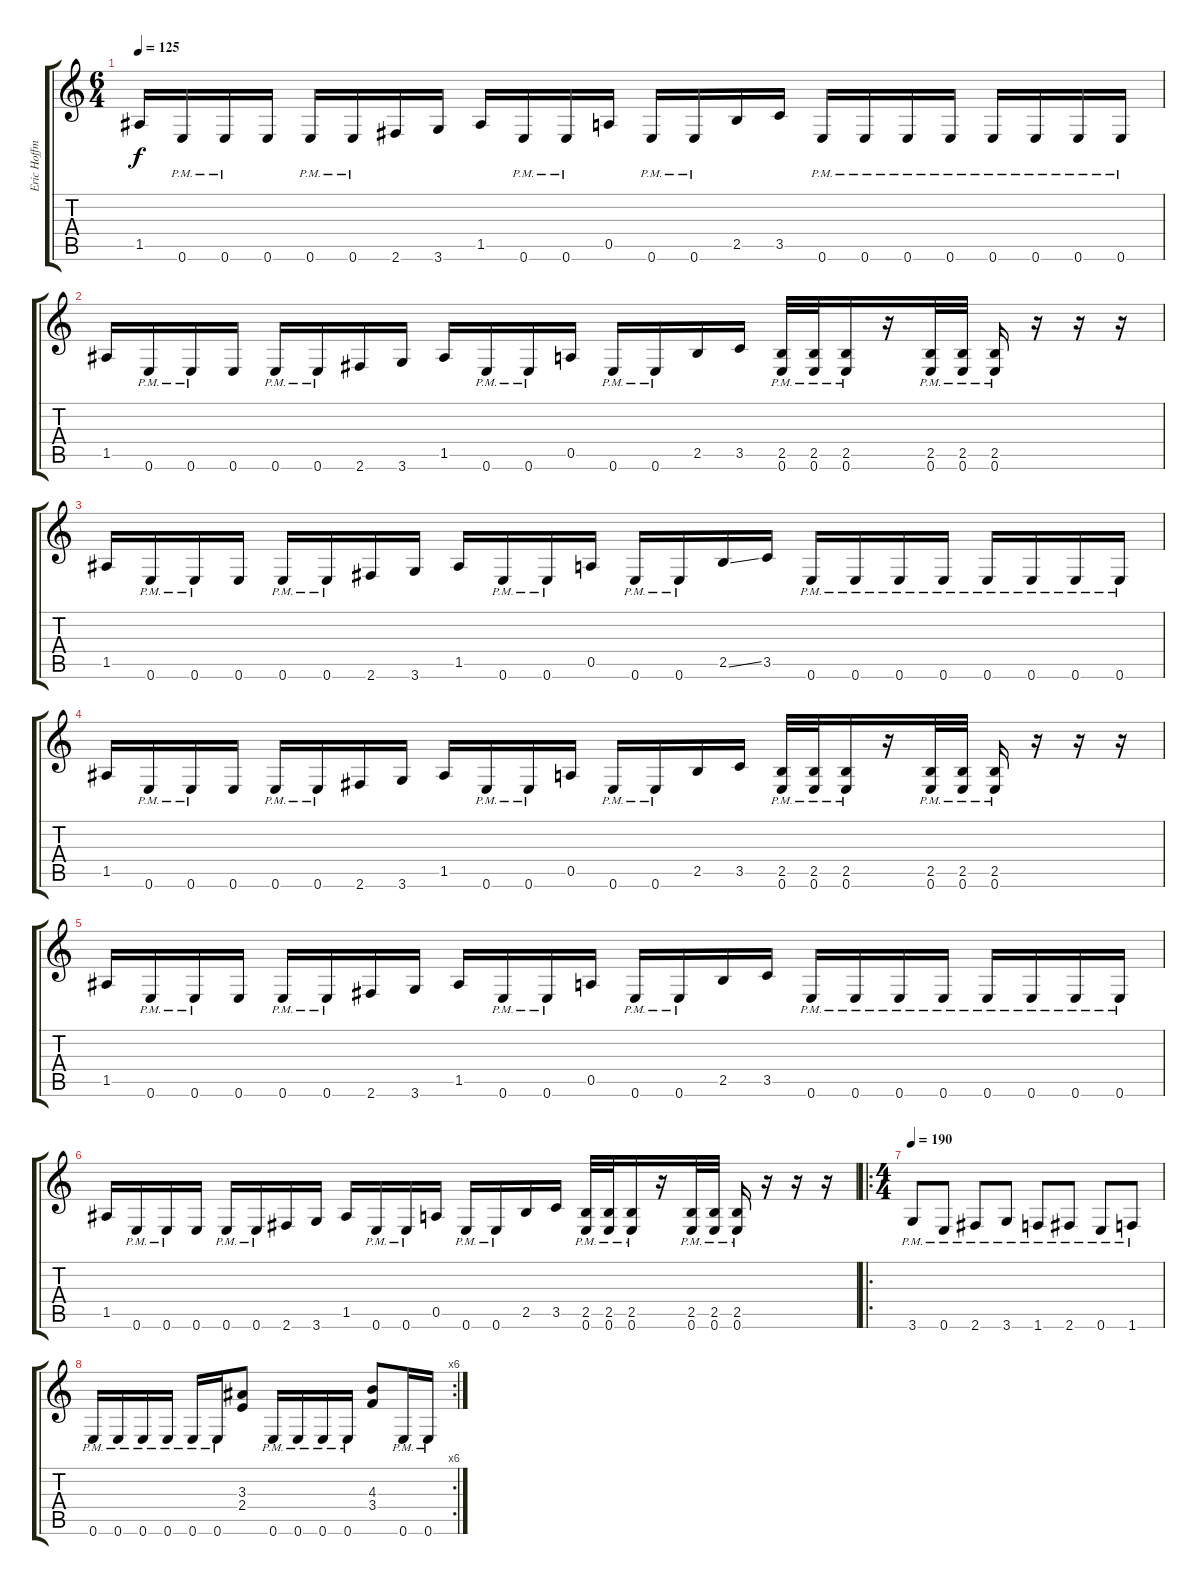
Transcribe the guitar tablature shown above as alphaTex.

\track ("Eric Hoffman" "Eric Hoffm") {instrument distortionguitar}
\staff {score tabs}
\tuning (E4 B3 G3 D3 A2 E2) {hide}
\ts (6 4)
\tempo 125
\clef g2
\ks c
1.5.16{dy f} 0.6{pm}.16 0.6{pm}.16 0.6.16 0.6{pm}.16 0.6{pm}.16 2.6.16 3.6.16 1.5.16 0.6{pm}.16 0.6{pm}.16 0.5.16 0.6{pm}.16 0.6{pm}.16 2.5.16 3.5.16 0.6{pm}.16 0.6{pm}.16 0.6{pm}.16 0.6{pm}.16 0.6{pm}.16 0.6{pm}.16 0.6{pm}.16 0.6{pm}.16 |
1.5.16 0.6{pm}.16 0.6{pm}.16 0.6.16 0.6{pm}.16 0.6{pm}.16 2.6.16 3.6.16 1.5.16 0.6{pm}.16 0.6{pm}.16 0.5.16 0.6{pm}.16 0.6{pm}.16 2.5.16 3.5.16 (2.5{pm} 0.6{pm}).32 (2.5{pm} 0.6{pm}).32 (2.5{pm} 0.6{pm}).16 r.16 (2.5{pm} 0.6{pm}).32 (2.5{pm} 0.6{pm}).32 (2.5{pm} 0.6{pm}).16 r.16 r.16 r.16 |
1.5.16 0.6{pm}.16 0.6{pm}.16 0.6.16 0.6{pm}.16 0.6{pm}.16 2.6.16 3.6.16 1.5.16 0.6{pm}.16 0.6{pm}.16 0.5.16 0.6{pm}.16 0.6{pm}.16 2.5{ss}.16 3.5.16 0.6{pm}.16 0.6{pm}.16 0.6{pm}.16 0.6{pm}.16 0.6{pm}.16 0.6{pm}.16 0.6{pm}.16 0.6{pm}.16 |
1.5.16 0.6{pm}.16 0.6{pm}.16 0.6.16 0.6{pm}.16 0.6{pm}.16 2.6.16 3.6.16 1.5.16 0.6{pm}.16 0.6{pm}.16 0.5.16 0.6{pm}.16 0.6{pm}.16 2.5.16 3.5.16 (2.5{pm} 0.6{pm}).32 (2.5{pm} 0.6{pm}).32 (2.5{pm} 0.6{pm}).16 r.16 (2.5{pm} 0.6{pm}).32 (2.5{pm} 0.6{pm}).32 (2.5{pm} 0.6{pm}).16 r.16 r.16 r.16 |
1.5.16 0.6{pm}.16 0.6{pm}.16 0.6.16 0.6{pm}.16 0.6{pm}.16 2.6.16 3.6.16 1.5.16 0.6{pm}.16 0.6{pm}.16 0.5.16 0.6{pm}.16 0.6{pm}.16 2.5.16 3.5.16 0.6{pm}.16 0.6{pm}.16 0.6{pm}.16 0.6{pm}.16 0.6{pm}.16 0.6{pm}.16 0.6{pm}.16 0.6{pm}.16 |
1.5.16 0.6{pm}.16 0.6{pm}.16 0.6.16 0.6{pm}.16 0.6{pm}.16 2.6.16 3.6.16 1.5.16 0.6{pm}.16 0.6{pm}.16 0.5.16 0.6{pm}.16 0.6{pm}.16 2.5.16 3.5.16 (2.5{pm} 0.6{pm}).32 (2.5{pm} 0.6{pm}).32 (2.5{pm} 0.6{pm}).16 r.16 (2.5{pm} 0.6{pm}).32 (2.5{pm} 0.6{pm}).32 (2.5{pm} 0.6{pm}).16 r.16 r.16 r.16 |
\ro
\ts (4 4)
\tempo 190
3.6{pm}.8 0.6{pm}.8 2.6{pm}.8 3.6{pm}.8 1.6{pm}.8 2.6{pm}.8 0.6{pm}.8 1.6{pm}.8 |
\rc 6
0.6{pm}.16 0.6{pm}.16 0.6{pm}.16 0.6{pm}.16 0.6{pm}.16 0.6{pm}.16 (3.3 2.4).8 0.6{pm}.16 0.6{pm}.16 0.6{pm}.16 0.6{pm}.16 (4.3 3.4).8 0.6{pm}.16 0.6{pm}.16
